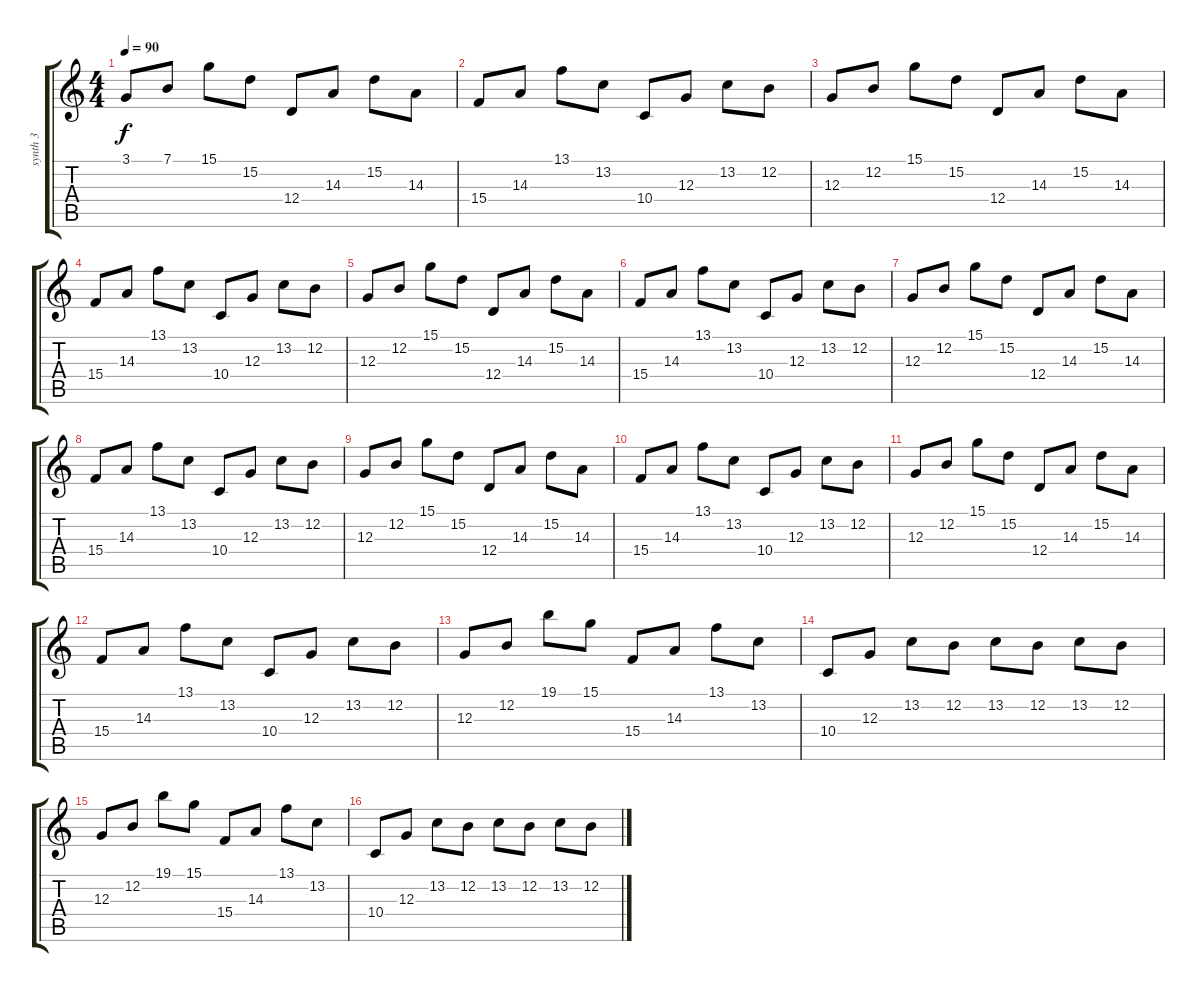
\track ("synth 3" "synth 3") {instrument stringensemble2}
\staff {score tabs}
\tuning (E4 B3 G3 D3 A2 E2) {hide}
\ts (4 4)
\tempo 90
\clef g2
\ks c
3.1.8{dy f} 7.1.8 15.1.8 15.2.8 12.4.8 14.3.8 15.2.8 14.3.8 |
15.4.8 14.3.8 13.1.8 13.2.8 10.4.8 12.3.8 13.2.8 12.2.8 |
12.3.8 12.2.8 15.1.8 15.2.8 12.4.8 14.3.8 15.2.8 14.3.8 |
15.4.8 14.3.8 13.1.8 13.2.8 10.4.8 12.3.8 13.2.8 12.2.8 |
12.3.8 12.2.8 15.1.8 15.2.8 12.4.8 14.3.8 15.2.8 14.3.8 |
15.4.8 14.3.8 13.1.8 13.2.8 10.4.8 12.3.8 13.2.8 12.2.8 |
12.3.8 12.2.8 15.1.8 15.2.8 12.4.8 14.3.8 15.2.8 14.3.8 |
15.4.8 14.3.8 13.1.8 13.2.8 10.4.8 12.3.8 13.2.8 12.2.8 |
12.3.8 12.2.8 15.1.8 15.2.8 12.4.8 14.3.8 15.2.8 14.3.8 |
15.4.8 14.3.8 13.1.8 13.2.8 10.4.8 12.3.8 13.2.8 12.2.8 |
12.3.8 12.2.8 15.1.8 15.2.8 12.4.8 14.3.8 15.2.8 14.3.8 |
15.4.8 14.3.8 13.1.8 13.2.8 10.4.8 12.3.8 13.2.8 12.2.8 |
12.3.8 12.2.8 19.1.8 15.1.8 15.4.8 14.3.8 13.1.8 13.2.8 |
10.4.8 12.3.8 13.2.8 12.2.8 13.2.8 12.2.8 13.2.8 12.2.8 |
12.3.8 12.2.8 19.1.8 15.1.8 15.4.8 14.3.8 13.1.8 13.2.8 |
10.4.8 12.3.8 13.2.8 12.2.8 13.2.8 12.2.8 13.2.8 12.2.8
